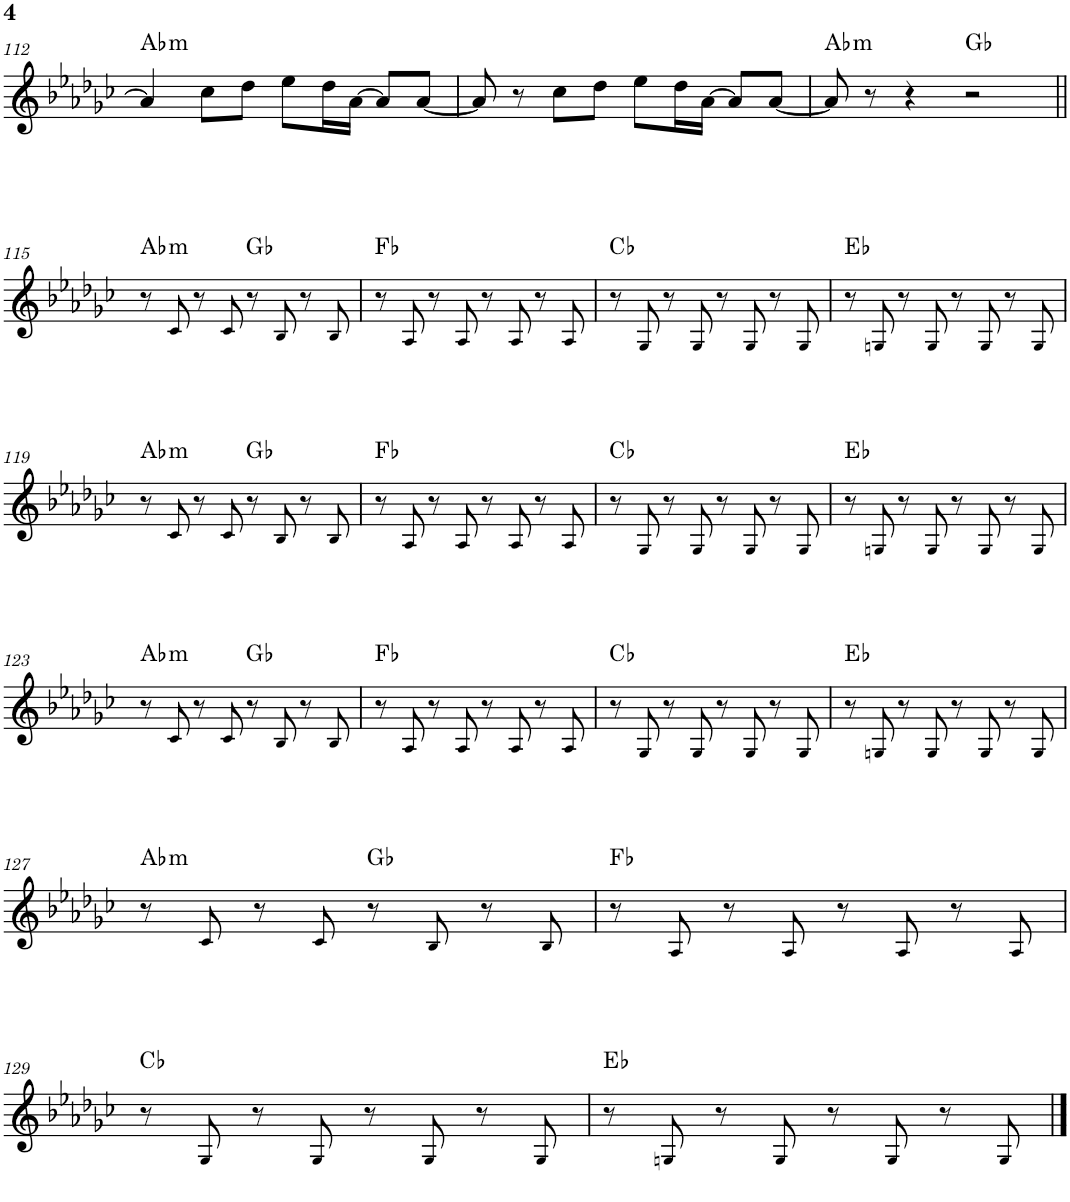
**kern	**harte
*part1	*part1
*staff1	*
*I"Piano	*
*I'Pno.	*
!!LO:PB:g=z
*clefG2	*
*k[b-e-a-d-g-c-]	*
*M4/4	*
=112	=112
!	!LO:H:kt=m
4a-/]	Ab:min
8cc-\L	.
8dd-\J	.
8ee-\L	.
16dd-\L	.
[16a-\JJ	.
8a-/L]	.
[8a-/J	.
=113	=113
8a-/]	.
8r	.
8cc-\L	.
8dd-\J	.
8ee-\L	.
16dd-\L	.
[16a-\JJ	.
8a-/L]	.
[8a-/J	.
=114	=114
!	!LO:H:kt=m
8a-/]	Ab:min
8r	.
4r	.
2r	Gb:maj
!!LO:LB:g=z
=115||	=115||
!	!LO:H:kt=m
8r	Ab:min
8c-!/	.
8r	.
8c-!/	.
8r	Gb:maj
8B-!/	.
8r	.
8B-!/	.
=116	=116
8r	Fb:maj
8A-!/	.
8r	.
8A-!/	.
8r	.
8A-!/	.
8r	.
8A-!/	.
=117	=117
8r	Cb:maj
8G-!/	.
8r	.
8G-!/	.
8r	.
8G-!/	.
8r	.
8G-!/	.
=118	=118
8r	Eb:maj
8Gn!/	.
8r	.
8G!/	.
8r	.
8G!/	.
8r	.
8G!/	.
!!LO:LB:g=z
=119	=119
!	!LO:H:kt=m
8r	Ab:min
8c-!/	.
8r	.
8c-!/	.
8r	Gb:maj
8B-!/	.
8r	.
8B-!/	.
=120	=120
8r	Fb:maj
8A-!/	.
8r	.
8A-!/	.
8r	.
8A-!/	.
8r	.
8A-!/	.
=121	=121
8r	Cb:maj
8G-!/	.
8r	.
8G-!/	.
8r	.
8G-!/	.
8r	.
8G-!/	.
=122	=122
8r	Eb:maj
8Gn!/	.
8r	.
8G!/	.
8r	.
8G!/	.
8r	.
8G!/	.
!!LO:LB:g=z
=123	=123
!	!LO:H:kt=m
8r	Ab:min
8c-!/	.
8r	.
8c-!/	.
8r	Gb:maj
8B-!/	.
8r	.
8B-!/	.
=124	=124
8r	Fb:maj
8A-!/	.
8r	.
8A-!/	.
8r	.
8A-!/	.
8r	.
8A-!/	.
=125	=125
8r	Cb:maj
8G-!/	.
8r	.
8G-!/	.
8r	.
8G-!/	.
8r	.
8G-!/	.
=126	=126
8r	Eb:maj
8Gn!/	.
8r	.
8G!/	.
8r	.
8G!/	.
8r	.
8G!/	.
!!LO:LB:g=z
=127	=127
!	!LO:H:kt=m
8r	Ab:min
8c-!/	.
8r	.
8c-!/	.
8r	Gb:maj
8B-!/	.
8r	.
8B-!/	.
=128	=128
8r	Fb:maj
8A-!/	.
8r	.
8A-!/	.
8r	.
8A-!/	.
8r	.
8A-!/	.
!!LO:LB:g=z
=129	=129
8r	Cb:maj
8G-!/	.
8r	.
8G-!/	.
8r	.
8G-!/	.
8r	.
8G-!/	.
=130	=130
8r	Eb:maj
8Gn!/	.
8r	.
8G!/	.
8r	.
8G!/	.
8r	.
8G!/	.
==	==
*-	*-
